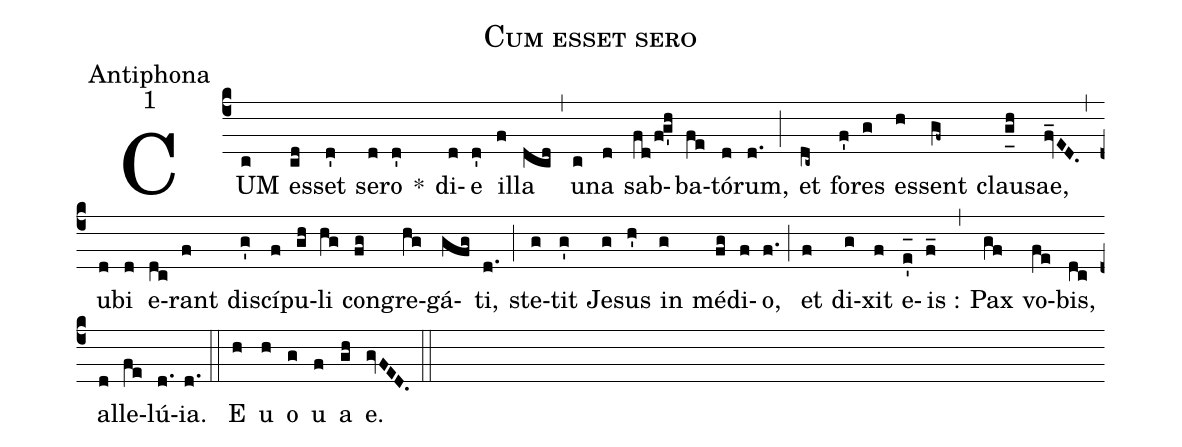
name:Cum esset sero;
office-part:Antiphona;
mode:1;
%%
(c4) CUM(c) es(cd)set(d') se(d)ro(d') *() di(d)e(d') il(f)la(dcd) (,) u(c)na(d) sab(fd/fg'h)ba(fe)tó(d)rum,(d.) (;) et(dc~) fo(f')res(g) es(h)sent(gf~) clau(g_[uh:l]h)sae,(fv_ED.) (,) u(d)bi(d) e(dc)rant(f) di(g')scí(f)pu(gh)li(hg) con(fg)gre(hg)gá(gfg)ti,(d.) (;) ste(g)tit(g') Je(g)sus(h') in(g) mé(fg)di(f)o,(f.) (;) et(f) di(g)xit(f) e(e'_[oh:h])is :(f_) (,) Pax(gf) vo(fe)bis,(dc) al(d)le(fe)lú(d.){ia}.(d.) (::) <eu>E(h) u(h) o(g) u(f) a(gh) e.</eu>(gvFED.) (::)
